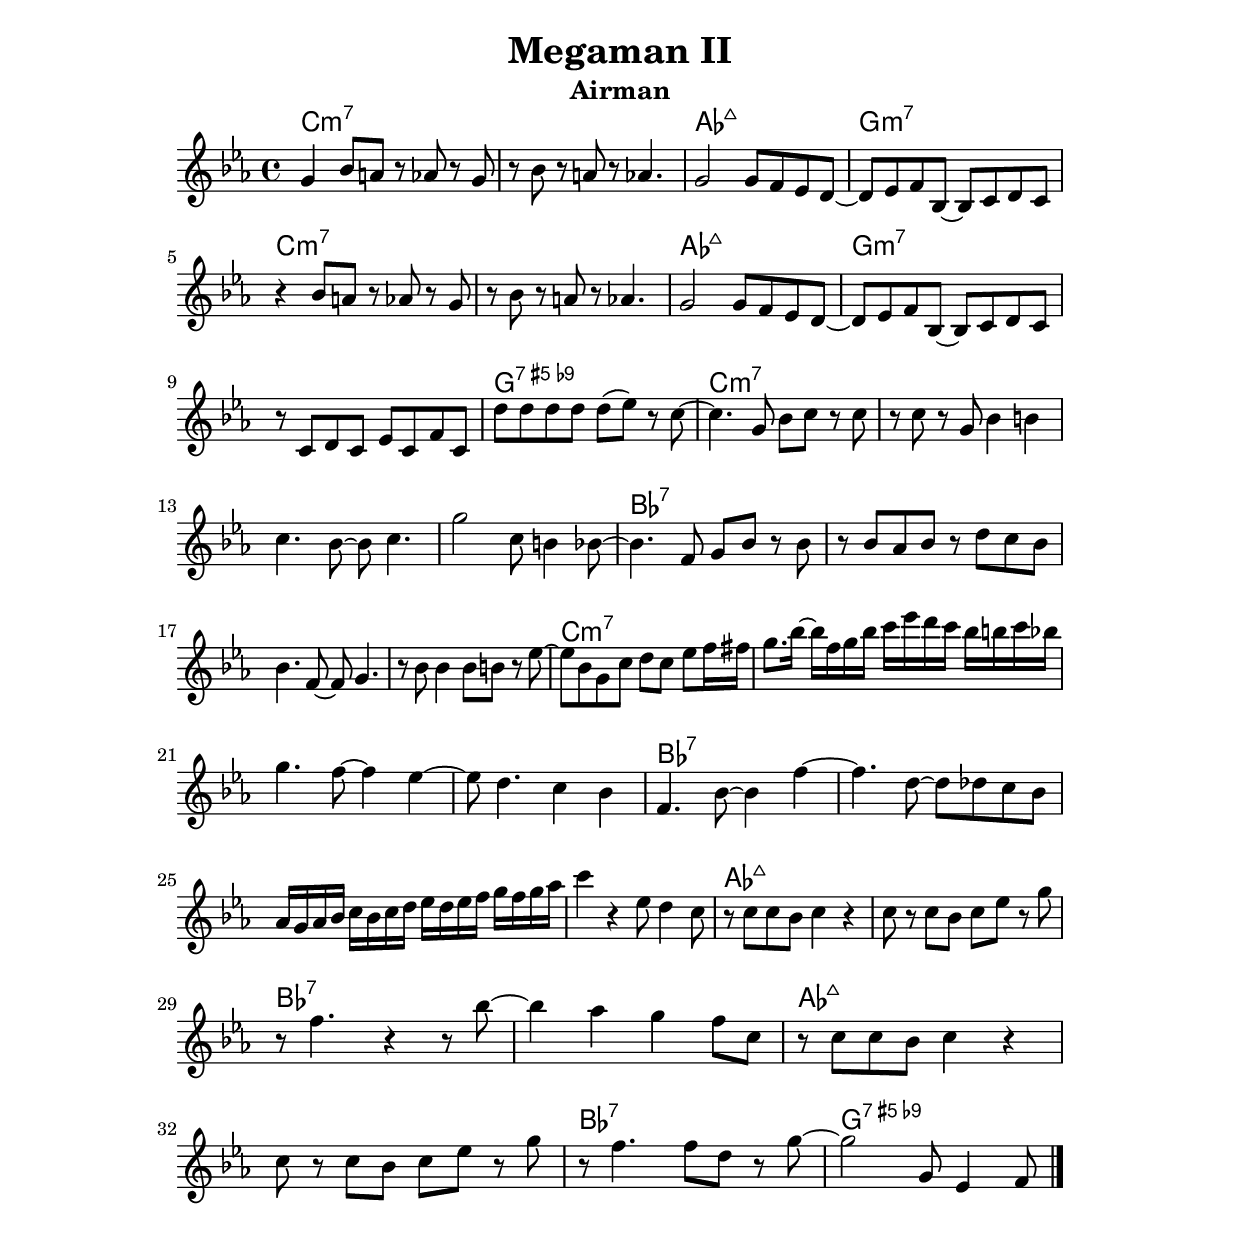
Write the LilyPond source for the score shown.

\header {
  title = "Megaman II"
  subtitle = "Airman"
}

\include "macros.ily"
melody = \relative c'' {
	\clef treble
	\time 4/4
	\key ees \major
	g4 bes8 a r8 aes r8 g |
	r8 bes r8 a r8 aes4.|
	g2 g8 f ees d ~|
	d ees f bes, ~bes c d c |
	\break
	r4 bes'8 a r8 aes r8 g |
	r8 bes r8 a r8 aes4.|
	g2 g8 f ees d ~ d ees f bes, ~bes	 c d c |
	\break
	r8 c d c ees c f c |
	d' d d d d8(ees8) r c~|
	c4. g8 bes c r c |
	r c r g bes4 b |
	\break
	c4. bes8 ~ bes c4.|
	g'2 c,8 b4 bes8 ~ |
	bes4. f8 g bes r8 bes|
	r bes aes bes r d c bes |
	\break
	bes4. f8 ~ f8 g4.|
	r8 bes bes4 bes8 b r ees ~ |
	ees bes g c d c ees f16 fis|
	g8. bes16~bes f g bes c ees d c bes b c bes|
	\break
	g4. f8~f4 ees~ |
	ees8 d4. c4 bes |
	f4. bes8~bes4 f' ~|
	f4. d8~d8 des c bes |
	\break
	aes16 g aes  bes c bes c d ees d ees f g f g aes |
	c4 r ees,8 d4 c8 |
	r8 c c bes c4 r |
	c8 r c bes c ees r g |  
	\break
	r8 f4. r4 r8 bes~ |
	bes4 aes g f8 c |
	r8 c c bes c4 r |
	\break
	c8 r c bes c ees r g |
	r f4. f8 d r g~ |
	g2 g,8 ees4 f8 \bar "|."
}

harmonies = \chordmode {
	c1:m7 s aes:maj7 g:m7 
	c:m7 s aes:maj7 g:m7
	s g:7.5+.9- c:m7 s
	s s bes:7 s
	s s c:m7 s
	s s bes:7 s
	s s aes:maj7 s
	bes:7 s aes:maj7
	s bes:7 g:7.5+.9-
}

\include "template.ily"